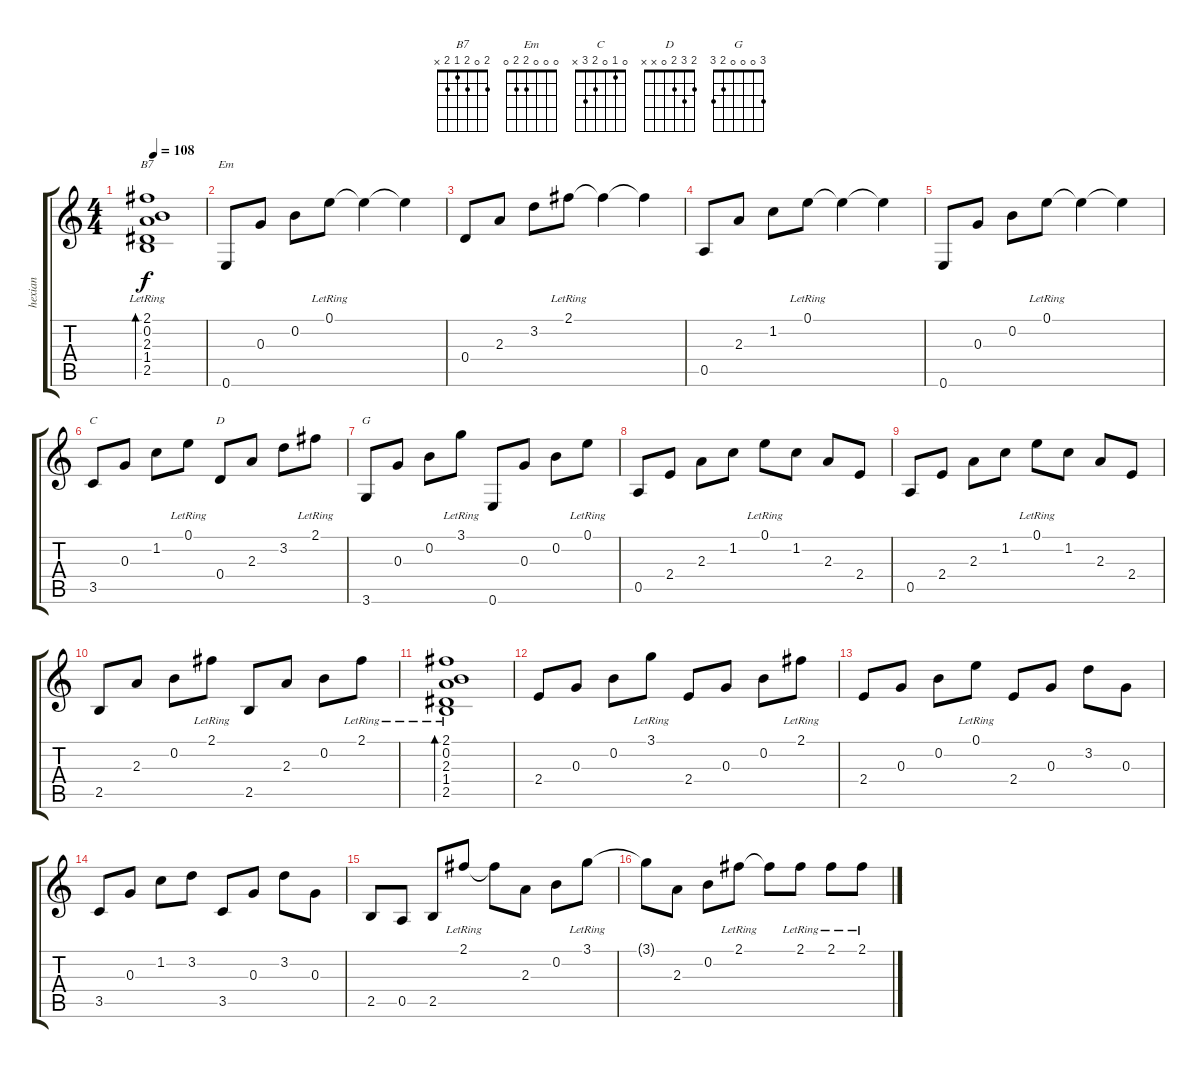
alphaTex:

\track ("hexian" "hexian") {instrument acousticguitarsteel}
\staff {score tabs}
\tuning (E4 B3 G3 D3 A2 E2) {hide}
\chord ("B7" 2 0 2 1 2 x)
\chord ("Em" 0 0 0 2 2 0)
\chord ("C" 0 1 0 2 3 x)
\chord ("D" 2 3 2 0 x x)
\chord ("G" 3 0 0 0 2 3)
\ts (4 4)
\tempo 108
\clef g2
\ks c
(2.1{lr} 0.2 2.3 1.4 2.5).1{bd 240 ch "B7" dy f} |
0.6.8{ch "Em"} 0.3.8 0.2.8 0.1{lr}.8 0.1{t}.4 0.1{t}.4 |
0.4.8 2.3.8 3.2.8 2.1{lr}.8 2.1{t}.4 2.1{t}.4 |
0.5.8 2.3.8 1.2.8 0.1{lr}.8 0.1{t}.4 0.1{t}.4 |
0.6.8 0.3.8 0.2.8 0.1{lr}.8 0.1{t}.4 0.1{t}.4 |
3.5.8{ch "C"} 0.3.8 1.2.8 0.1{lr}.8 0.4.8{ch "D"} 2.3.8 3.2.8 2.1{lr}.8 |
3.6.8{ch "G"} 0.3.8 0.2.8 3.1{lr}.8 0.6.8 0.3.8 0.2.8 0.1{lr}.8 |
0.5.8 2.4.8 2.3.8 1.2.8 0.1{lr}.8 1.2.8 2.3.8 2.4.8 |
0.5.8 2.4.8 2.3.8 1.2.8 0.1{lr}.8 1.2.8 2.3.8 2.4.8 |
2.5.8 2.3.8 0.2.8 2.1{lr}.8 2.5.8 2.3.8 0.2.8 2.1{lr}.8 |
(2.1{lr} 0.2 2.3 1.4 2.5).1{bd 240} |
2.4.8 0.3.8 0.2.8 3.1{lr}.8 2.4.8 0.3.8 0.2.8 2.1{lr}.8 |
2.4.8 0.3.8 0.2.8 0.1{lr}.8 2.4.8 0.3.8 3.2.8 0.3.8 |
3.5.8 0.3.8 1.2.8 3.2.8 3.5.8 0.3.8 3.2.8 0.3.8 |
2.5.8 0.5.8 2.5.8 2.1{lr}.8 2.1{t}.8 2.3.8 0.2.8 3.1{lr}.8 |
3.1{t}.8 2.3.8 0.2.8 2.1{lr}.8 2.1{t}.8 2.1{lr}.8 2.1{lr}.8 2.1{lr}.8
